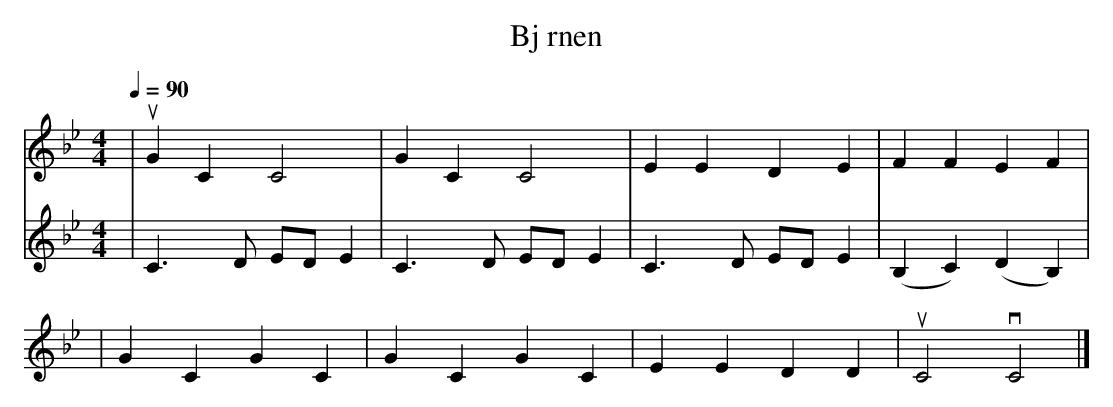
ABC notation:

X:1
T: Bj rnen
M: 4/4
L: 1/4
Q: 90
K: Bb
[V:1] | uGC C2 | GC C2 | EE DE | FF EF |
[V:2] | C3/2D/2 E/2D/2 E | C3/2D/2 E/2D/2 E | C3/2D/2 E/2D/2 E | (B,C) (DB,) |
[V:1] | GC GC | GC GC | EE DD | uC2 vC2 |]
[V:2] |
